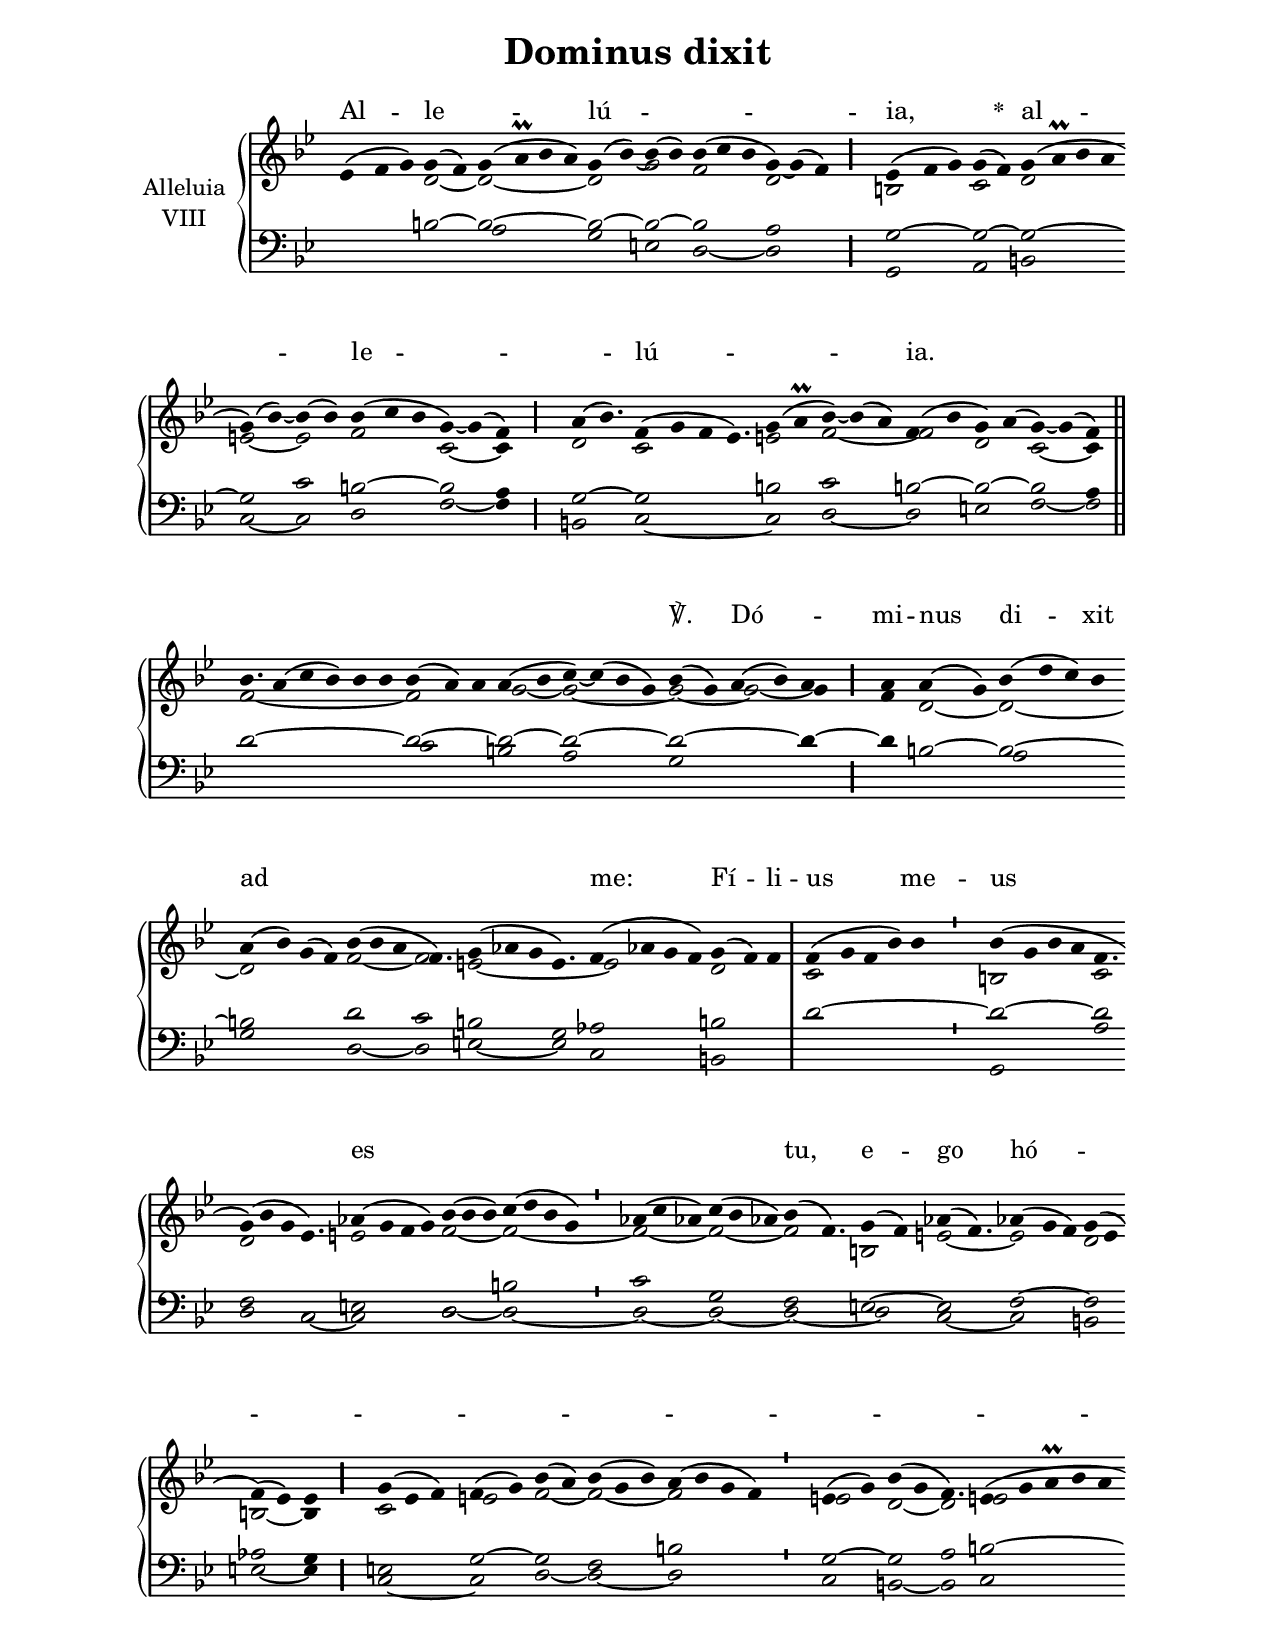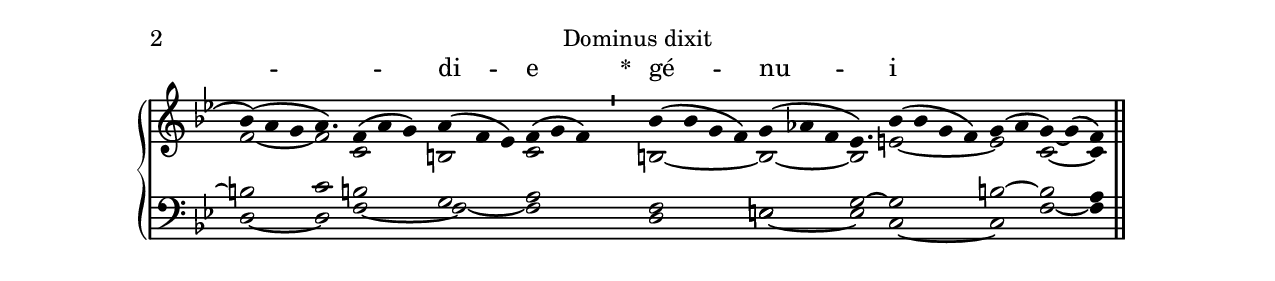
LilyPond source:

\version "2.18"
\include "gregorian.ly"
\include "noh2.ily"


%Page reference: page i.52
%(volume.page)

global = {
 \key f \mixolydian
 \cadenzaOn 
}

\header {
  title = \markup \center-column {"Dominus dixit" \vspace #1 }
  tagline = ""
  composer = ""
}

\paper {
 #(include-special-characters)
  oddHeaderMarkup = \markup \fill-line {
    \line {}
    \center-column {
      \on-the-fly #first-page     " "
      \on-the-fly #not-first-page "Dominus dixit"
    }
    \line { \on-the-fly #print-page-number-check-first \fromproperty #'page:page-number-string }
  }
  evenHeaderMarkup = \markup \fill-line {
    \line { \on-the-fly #print-page-number-check-first \fromproperty #'page:page-number-string }
    \center-column { "Dominus dixit" }
    \line {}
  }
}

chantText = \lyricmode {
Al -- le -- _ lú -- _ ia, _ 
\set stanza = " * " 
al -- le -- _ lú -- _ ia. _ 
_ _ _ _ _ _ _ ℣. 
Dó -- _ mi -- nus di -- xit ad _ _ _ me: 
Fí -- li -- us me -- us es _ _ _ _ tu, 
e -- go hó -- _ _ _ _ _ _ _ _ _ _ _ di -- e 
\set stanza = " * " 
gé -- nu -- i _ te. _ _ _ _ _ _ _ _ _ _ _ _ }

chantMusic = {
\tieDown  ees'4 ( f'4 g'4) g'4 ( f'4) g'4 ( a'\prall bes'4 a'4) g'4 ( bes'4) ~ bes'4 ( bes'4) bes'4 ( c''4 bes'4 g'4) ~ g'4 ( f'4) \divisioMaior
 ees'4 ( f'4 g'4) g'4 ( f'4) g'4 ( a'\prall bes'4 a'4 \forceBreak
) g'4 ( bes'4) ~ bes'4 ( bes'4) bes'4 ( c''4 bes'4 g'4) ~ g'4 ( f'4) \divisioMaior
 a'4 ( bes'4.) f'4 ( g'4 f'4 ees'4.) g'4 ( a'\prall bes'4) ~ bes'4 ( a'4) f'4 ( bes'4 g'4) a'4 ( g'4) ~ g'4 ( f'4) \finalis \forceBreak

 bes'4. a'4 ( c''4 bes'4) bes'4 bes'4 bes'4 ( a'4) a'4 a'4 ( bes'4 c''4) ~ c''4 ( bes'4 g'4) bes'4 ( g'4) a'4 ( bes'4) a'4 \divisioMaior
 a'4 a'4 ( g'4) bes'4 ( d''4 c''4) bes'4 \forceBreak
 a'4 ( bes'4) g'4 ( f'4) bes'4 ( bes'4 a'4 f'4.)  g'4 ( aes'4 g'4 ees'4.) f'4 ( aes'4 g'4 f'4) g'4 ( f'4) f'4 \divisioMaxima
 f'4 ( g'4 f'4 bes'4) bes'4 \divisioMinima
 bes'4 ( g'4 bes'4 a'4 f'4. \forceBreak
) g'4 ( bes'4 g'4 ees'4.)  aes'4 ( g'4 f'4 g'4) bes'4 ( bes'4 bes'4) c''4 ( d''4 bes'4 g'4) \divisioMinima
 aes'4 ( c''4 aes'4) c''4 ( bes'4 aes'4) bes'4 ( f'4.)  g'4 ( f'4) aes'4 ( f'4.) aes'4 ( g'4 f'4) g'4 ( ees'4 \forceBreak
) f'4 ( ees'4) ees'4 \divisioMaior
 g'4 ( ees'4 f'4) f'4 ( g'4) bes'4 ( a'4) bes'4 ( g'4 bes'4) a'4 ( bes'4 g'4 f'4) \divisioMinima
 ees'4 ( g'4) bes'4 ( g'4 f'4.) ees'4 ( g'4 a'\prall bes'4 a'4 \forceBreak
) bes'4 ( a'4 g'4 a'4.) f'4 ( a'4 g'4) a'4 ( f'4 ees'4) f'4 ( g'4 f'4) \divisioMinima
  bes'4 ( bes'4 g'4 f'4) g'4 ( aes'4 f'4 ees'4.)  bes'4 ( bes'4 g'4 f'4) g'4 ( a'4 g'4) ~ g'4 ( f'4) \finalis

}

altoMusic = {
r2*3/2 d'2 ~ d'2*4/2 ~ d'2 g'2 f'2*3/2 d'2*3/2 \divisioMaior
b2*3/2 c'2 d'2*4/2 e'2 ~ e'2 f'2*3/2 c'2 ~ c'4 \divisioMaior
d'2*5/4 c'2*9/4 e'2 f'2*3/2 ~ f'2 d'2 c'2 ~ c'4 \finalis
f'2*13/4 ~ f'2*3/2 g'2 ~ g'2*4/2 ~ g'2 ~ g'2 ~ g'4 \divisioMaior
f'4 d'2 ~ d'2*4/2 ~ d'2*4/2 f'2*3/2 ~ f'2*3/4 e'2*9/4 ~ e'2*4/2 d'2*3/2 \divisioMaxima
c'2*5/2 \divisioMinima
b2*4/2 c'2*3/4 d'2*9/4 e'2*4/2 f'2*3/2 ~ f'2*4/2 ~ \divisioMinima
f'2*3/2 ~ f'2*3/2 ~ f'2*5/4 b2 e'2*5/4 ~ e'2*3/2 d'2 b2 ~ b4 \divisioMaior
c'2*3/2 e'2 f'2 ~ f'2*3/2 ~ f'2*4/2 \divisioMinima
e'2 d'2 ~ d'2*3/4 e'2*5/2 f'2*3/2 ~ f'2*3/4 c'2*3/2 b2*3/2 c'2*3/2 b2*4/2 ~ b2*3/2 ~ b2*3/4 e'2*4/2 ~ e'2 c'2 ~ c'4 \finalis
}

tenorMusic = {
r2*3/2 b2 ~ b2*4/2 ~ b2 ~ b2 ~ b2*3/2 a2*3/2 \divisioMaior
g2*3/2 ~ g2 ~ g2*4/2 ~ g2 c'2 b2*3/2 ~ b2 a4 \divisioMaior
g2*5/4 ~ g2*9/4 b2 c'2*3/2 b2 ~ b2 ~ b2 a4 \finalis
d'2*13/4 ~ d'2*3/2 ~ d'2 ~ d'2*4/2 ~ d'2*4/2 ~ d'4 ~ \divisioMaior
d'4 b2 ~ b2*4/2 ~ b2*4/2 d'2*3/2 c'2*3/4 b2*3/2 g2*3/4 aes2*4/2 b2*3/2 \divisioMaxima
d'2*5/2 ~ \divisioMinima
d'2*4/2 ~ d'2*3/4 f2*3/2 c2*3/4 e2*4/2 d2*3/2 b2*4/2 \divisioMinima
c'2*3/2 g2*3/2 f2*5/4 e2 ~ e2*5/4 f2*3/2 ~ f2 aes2 g4 \divisioMaior
e2*3/2 g2 ~ g2 f2*3/2 b2*4/2 \divisioMinima
g2 ~ g2 a2*3/4 b2*5/2 ~ b2*3/2 c'2*3/4 b2*3/2 g2*3/2 a2*3/2 f2*4/2 e2*3/2 g2*3/4 ~ g2*4/2 b2 ~ b2 a4 \finalis
}

bassMusic = {
r2*5/2 a2*4/2 g2 e2 d2*3/2 ~ d2*3/2 \divisioMaior
g,2*3/2 a,2 b,2*4/2 c2 ~ c2 d2*3/2 f2 ~ f4 \divisioMaior
b,2*5/4 c2*9/4 ~ c2 d2*3/2 ~ d2 e2 f2 ~ f2*15/4 c'2*3/2 b2 a2*4/2 g2*4/2 d'4 \divisioMaior
r2*3/2 a2*4/2 g2*4/2 d2*3/2 ~ d2*3/4 e2*3/2 ~ e2*3/4 c2*4/2 b,2*3/2 \divisioMaxima
r2*5/2 \divisioMinima
g,2*4/2 a2*3/4 d2*3/2 c2*3/4 ~ c2*4/2 d2*3/2 ~ d2*4/2 ~ \divisioMinima
d2*3/2 ~ d2*3/2 ~ d2*5/4 ~ d2 c2*5/4 ~ c2*3/2 b,2 e2 ~ e4 \divisioMaior
c2*3/2 ~ c2 d2 ~ d2*3/2 ~ d2*4/2 \divisioMinima
c2 b,2 ~ b,2*3/4 c2*5/2 d2*3/2 ~ d2*3/4 f2*3/2 ~ f2*3/2 ~ f2*3/2 d2*4/2 e2*3/2 ~ e2*3/4 c2*4/2 ~ c2 f2 ~ f4 \finalis
}

voiceLines = {
\voiceLineStyle


}

\score{
  <<
    \new GrandStaff <<
      \set GrandStaff.autoBeaming = ##f
      \set GrandStaff.instrumentName = \markup \center-column {
        "Alleluia"
        "VIII"
      }
      \new Staff = up <<
        \new Voice = "chant" {
          \voiceOne \global \chantMusic
        }
        \new Voice {
          \voiceTwo \global \altoMusic
        }
      >>

      \new Staff = down <<
        \clef bass
        \new Voice {
          \voiceOne \global \tenorMusic
        }
        \new Voice {
          \voiceTwo \global \bassMusic
        }
	\new Voice {
        \voiceThree \global \voiceLines
        }
      >>
    >>
    \new Lyrics \lyricsto chant {
      \chantText
    }
  >>
  \layout{
  }
  \midi{
    \tempo 4 = 125
  }
}
